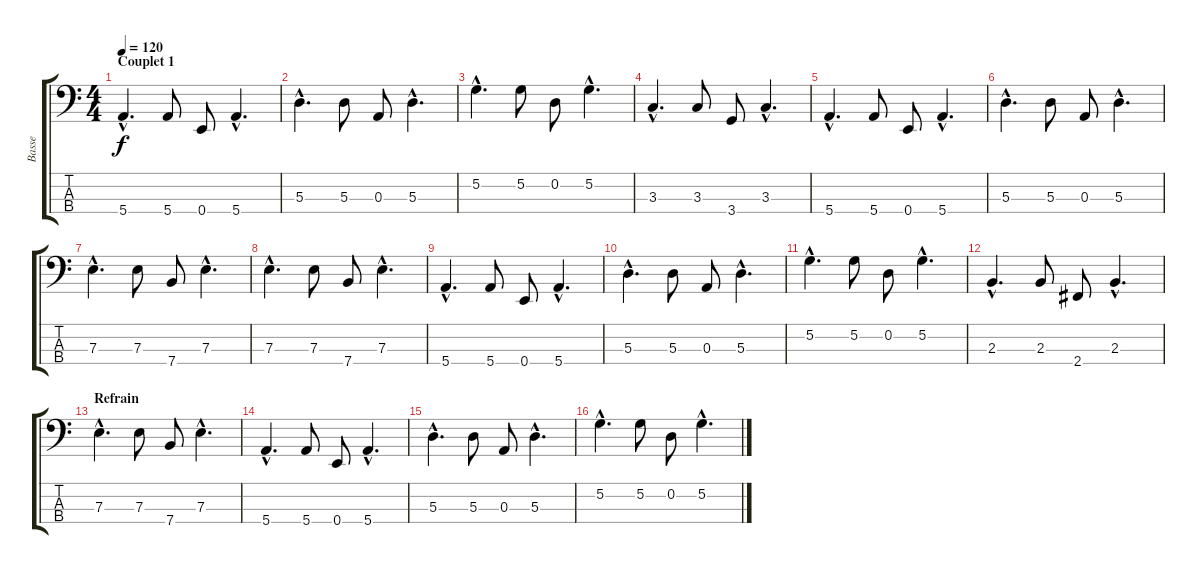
\track ("Basse" "Basse") {instrument acousticbass}
\staff {score tabs}
\tuning (G2 D2 A1 E1) {hide}
\ts (4 4)
\section ("" "Couplet 1")
\tempo 120
\clef f4
\ks c
5.4{hac}.4{d dy f} 5.4.8 0.4.8 5.4{hac}.4{d} |
5.3{hac}.4{d} 5.3.8 0.3.8 5.3{hac}.4{d} |
5.2{hac}.4{d} 5.2.8 0.2.8 5.2{hac}.4{d} |
3.3{hac}.4{d} 3.3.8 3.4.8 3.3{hac}.4{d} |
5.4{hac}.4{d} 5.4.8 0.4.8 5.4{hac}.4{d} |
5.3{hac}.4{d} 5.3.8 0.3.8 5.3{hac}.4{d} |
7.3{hac}.4{d} 7.3.8 7.4.8 7.3{hac}.4{d} |
7.3{hac}.4{d} 7.3.8 7.4.8 7.3{hac}.4{d} |
5.4{hac}.4{d} 5.4.8 0.4.8 5.4{hac}.4{d} |
5.3{hac}.4{d} 5.3.8 0.3.8 5.3{hac}.4{d} |
5.2{hac}.4{d} 5.2.8 0.2.8 5.2{hac}.4{d} |
2.3{hac}.4{d} 2.3.8 2.4.8 2.3{hac}.4{d} |
\section ("" "Refrain")
7.3{hac}.4{d} 7.3.8 7.4.8 7.3{hac}.4{d} |
5.4{hac}.4{d} 5.4.8 0.4.8 5.4{hac}.4{d} |
5.3{hac}.4{d} 5.3.8 0.3.8 5.3{hac}.4{d} |
5.2{hac}.4{d} 5.2.8 0.2.8 5.2{hac}.4{d}
